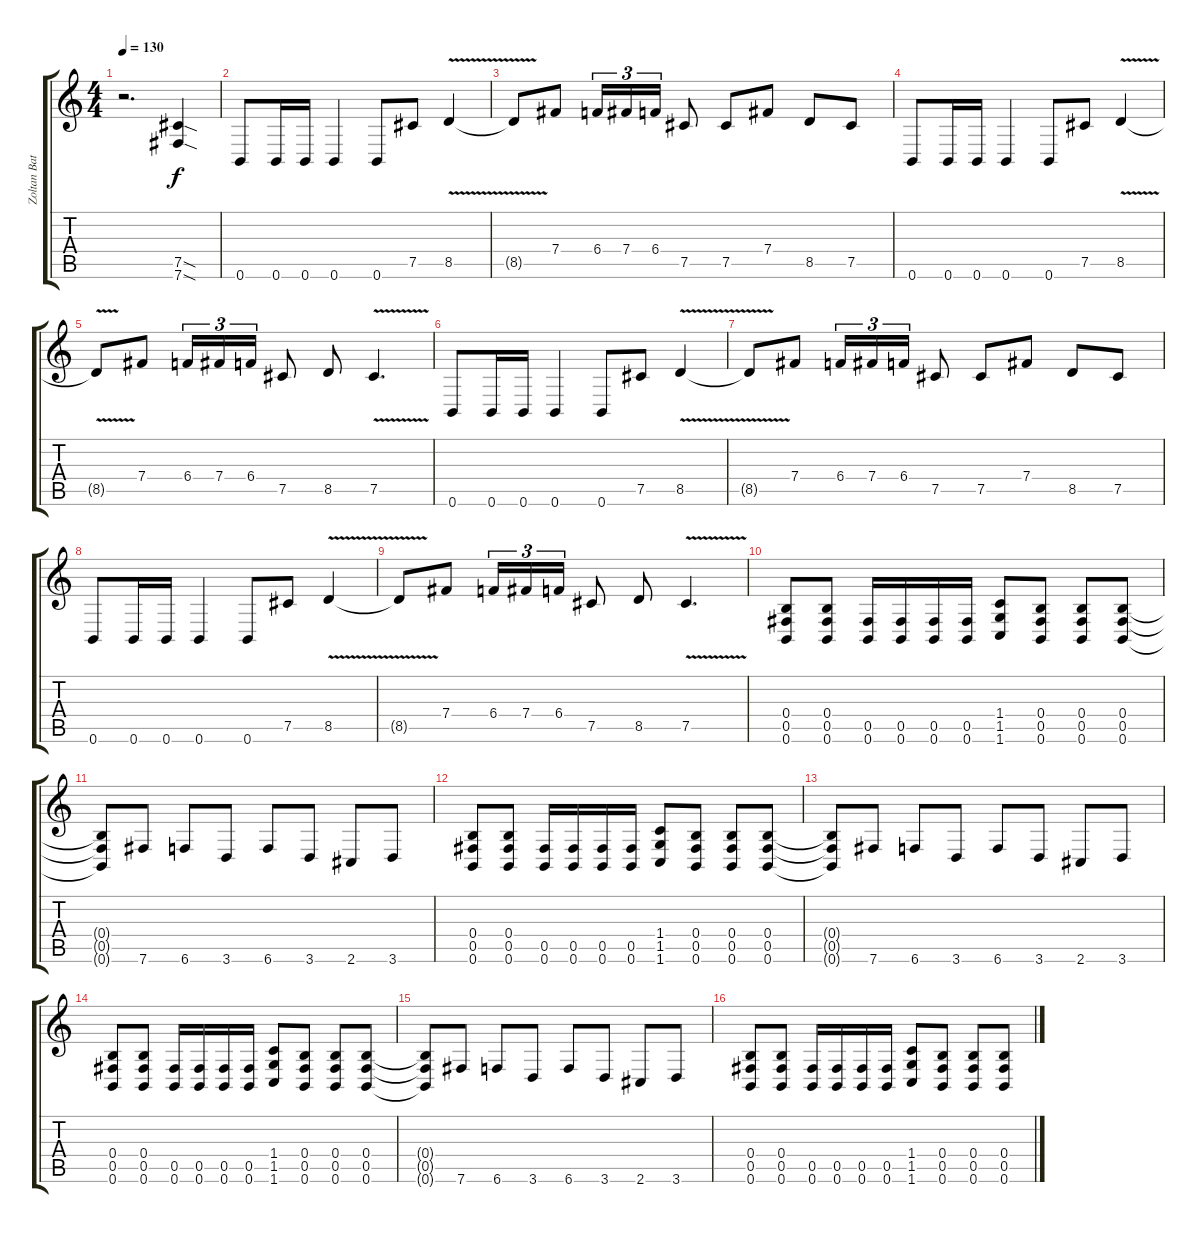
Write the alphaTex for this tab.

\track ("Zoltan Bathory" "Zoltan Bat") {instrument distortionguitar}
\staff {score tabs}
\tuning (Db4 Ab3 E3 B2 Gb2 B1) {hide}
\ts (4 4)
\tempo 130
\clef g2
\ks c
r.2{d dy f} (7.5{sod} 7.6{sod}).4 |
0.6.8 0.6.16 0.6.16 0.6.4 0.6.8 7.5.8 8.5{v}.4 |
8.5{t}.8 7.4.8 6.4.16{tu (3 2)} 7.4.16{tu (3 2)} 6.4.16{tu (3 2)} 7.5.8 7.5.8 7.4.8 8.5.8 7.5.8 |
0.6.8 0.6.16 0.6.16 0.6.4 0.6.8 7.5.8 8.5{v}.4 |
8.5{t}.8 7.4.8 6.4.16{tu (3 2)} 7.4.16{tu (3 2)} 6.4.16{tu (3 2)} 7.5.8 8.5.8 7.5{v}.4{d} |
0.6.8 0.6.16 0.6.16 0.6.4 0.6.8 7.5.8 8.5{v}.4 |
8.5{t}.8 7.4.8 6.4.16{tu (3 2)} 7.4.16{tu (3 2)} 6.4.16{tu (3 2)} 7.5.8 7.5.8 7.4.8 8.5.8 7.5.8 |
0.6.8 0.6.16 0.6.16 0.6.4 0.6.8 7.5.8 8.5{v}.4 |
8.5{t}.8 7.4.8 6.4.16{tu (3 2)} 7.4.16{tu (3 2)} 6.4.16{tu (3 2)} 7.5.8 8.5.8 7.5{v}.4{d} |
(0.4 0.5 0.6).8 (0.4 0.5 0.6).8 (0.5 0.6).16 (0.5 0.6).16 (0.5 0.6).16 (0.5 0.6).16 (1.4 1.5 1.6).8 (0.4 0.5 0.6).8 (0.4 0.5 0.6).8 (0.4 0.5 0.6).8 |
(0.4{t} 0.5{t} 0.6{t}).8 7.6.8 6.6.8 3.6.8 6.6.8 3.6.8 2.6.8 3.6.8 |
(0.4 0.5 0.6).8 (0.4 0.5 0.6).8 (0.5 0.6).16 (0.5 0.6).16 (0.5 0.6).16 (0.5 0.6).16 (1.4 1.5 1.6).8 (0.4 0.5 0.6).8 (0.4 0.5 0.6).8 (0.4 0.5 0.6).8 |
(0.4{t} 0.5{t} 0.6{t}).8 7.6.8 6.6.8 3.6.8 6.6.8 3.6.8 2.6.8 3.6.8 |
(0.4 0.5 0.6).8 (0.4 0.5 0.6).8 (0.5 0.6).16 (0.5 0.6).16 (0.5 0.6).16 (0.5 0.6).16 (1.4 1.5 1.6).8 (0.4 0.5 0.6).8 (0.4 0.5 0.6).8 (0.4 0.5 0.6).8 |
(0.4{t} 0.5{t} 0.6{t}).8 7.6.8 6.6.8 3.6.8 6.6.8 3.6.8 2.6.8 3.6.8 |
(0.4 0.5 0.6).8 (0.4 0.5 0.6).8 (0.5 0.6).16 (0.5 0.6).16 (0.5 0.6).16 (0.5 0.6).16 (1.4 1.5 1.6).8 (0.4 0.5 0.6).8 (0.4 0.5 0.6).8 (0.4 0.5 0.6).8
